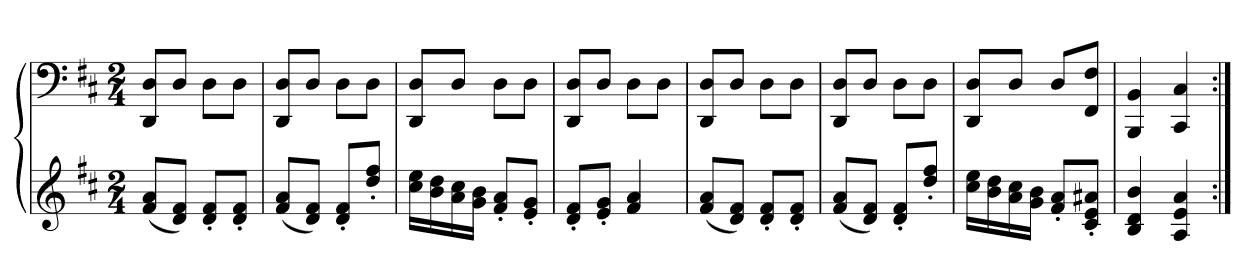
**kern	**kern
*part1	*part1
*staff2	*staff1
*clefG2	*clefF4
*k[f#c#]	*k[f#c#]
*D:	*D:
*M2/4	*M2/4
=	=
(8f# 8aL	8DD 8DL
8d 8f#J)	8DJ
8d' 8f#'L	8DL
8d' 8f#'J	8DJ
=	=
(8f# 8aL	8DD 8DL
8d 8f#J)	8DJ
8d' 8f#'L	8DL
8dd' 8ff#'J	8DJ
=	=
16cc# 16eeLL	8DD 8DL
16b 16dd	.
16a 16cc#	8DJ
16g 16bJJ	.
8f#' 8a'L	8DL
8e' 8g'J	8DJ
=	=
8d' 8f#'L	8DD 8DL
8e' 8g'J	8DJ
4f# 4a	8DL
.	8DJ
=	=
(8f# 8aL	8DD 8DL
8d 8f#J)	8DJ
8d' 8f#'L	8DL
8d' 8f#'J	8DJ
=	=
(8f# 8aL	8DD 8DL
8d 8f#J)	8DJ
8d' 8f#'L	8DL
8dd' 8ff#'J	8DJ
=	=
16cc# 16eeLL	8DD 8DL
16b 16dd	.
16a 16cc#	8DJ
16g 16bJJ	.
8f#' 8a'L	8DL
8c#' 8e' 8a#X'J	8FF# 8F#J
=	=
4B 4d 4b	4BBB 4BB
4A 4e 4a	4CC# 4C#
=:|!	=:|!
*-	*-
